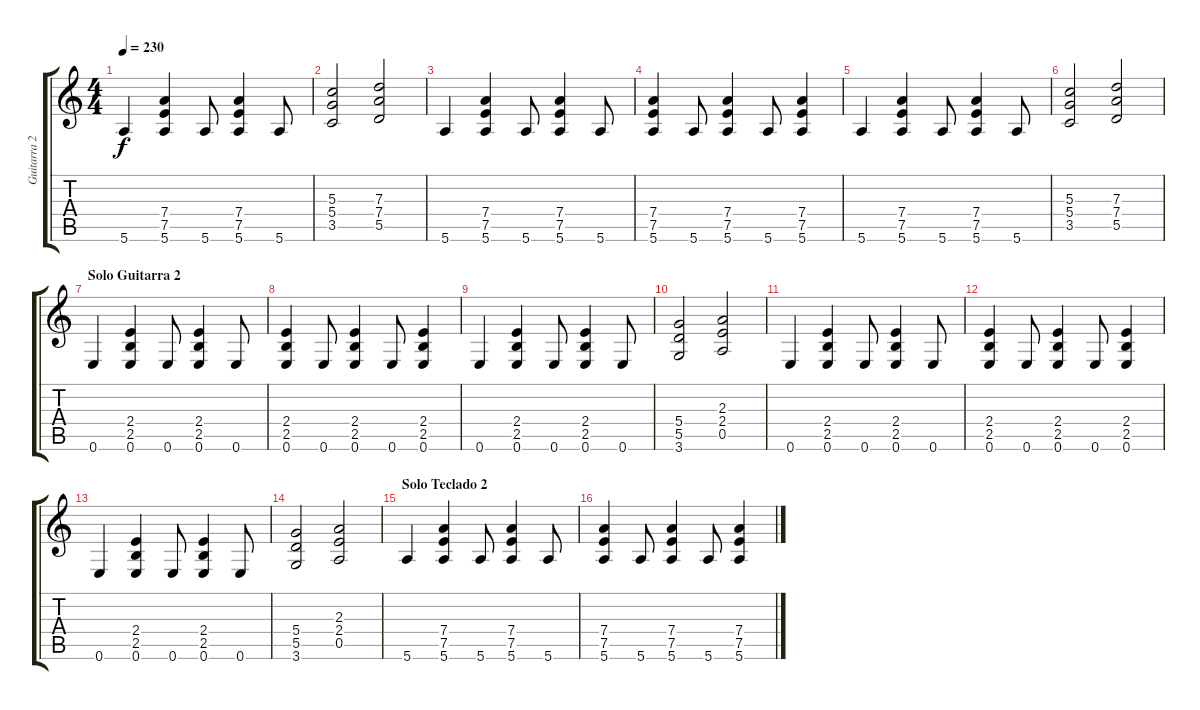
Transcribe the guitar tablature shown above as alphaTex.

\track ("Guitarra 2" "Guitarra 2") {instrument overdrivenguitar}
\staff {score tabs}
\tuning (E4 B3 G3 D3 A2 E2) {hide}
\ts (4 4)
\tempo 230
\clef g2
\ks c
5.6.4{dy f} (7.4 7.5 5.6).4 5.6.8 (7.4 7.5 5.6).4 5.6.8 |
(5.3 5.4 3.5).2 (7.3 7.4 5.5).2 |
5.6.4{volume 13 instrument overdrivenguitar} (7.4 7.5 5.6).4 5.6.8 (7.4 7.5 5.6).4 5.6.8 |
(7.4 7.5 5.6).4 5.6.8 (7.4 7.5 5.6).4 5.6.8 (7.4 7.5 5.6).4 |
5.6.4 (7.4 7.5 5.6).4 5.6.8 (7.4 7.5 5.6).4 5.6.8 |
(5.3 5.4 3.5).2 (7.3 7.4 5.5).2 |
\section ("" "Solo Guitarra 2")
0.6.4{volume 13 instrument overdrivenguitar} (2.4 2.5 0.6).4 0.6.8 (2.4 2.5 0.6).4 0.6.8 |
(2.4 2.5 0.6).4 0.6.8 (2.4 2.5 0.6).4 0.6.8 (2.4 2.5 0.6).4 |
0.6.4 (2.4 2.5 0.6).4 0.6.8 (2.4 2.5 0.6).4 0.6.8 |
(5.4 5.5 3.6).2 (2.3 2.4 0.5).2 |
0.6.4{volume 13 instrument overdrivenguitar} (2.4 2.5 0.6).4 0.6.8 (2.4 2.5 0.6).4 0.6.8 |
(2.4 2.5 0.6).4 0.6.8 (2.4 2.5 0.6).4 0.6.8 (2.4 2.5 0.6).4 |
0.6.4 (2.4 2.5 0.6).4 0.6.8 (2.4 2.5 0.6).4 0.6.8 |
(5.4 5.5 3.6).2 (2.3 2.4 0.5).2 |
\section ("" "Solo Teclado 2")
5.6.4{volume 13 instrument overdrivenguitar} (7.4 7.5 5.6).4 5.6.8 (7.4 7.5 5.6).4 5.6.8 |
(7.4 7.5 5.6).4 5.6.8 (7.4 7.5 5.6).4 5.6.8 (7.4 7.5 5.6).4
